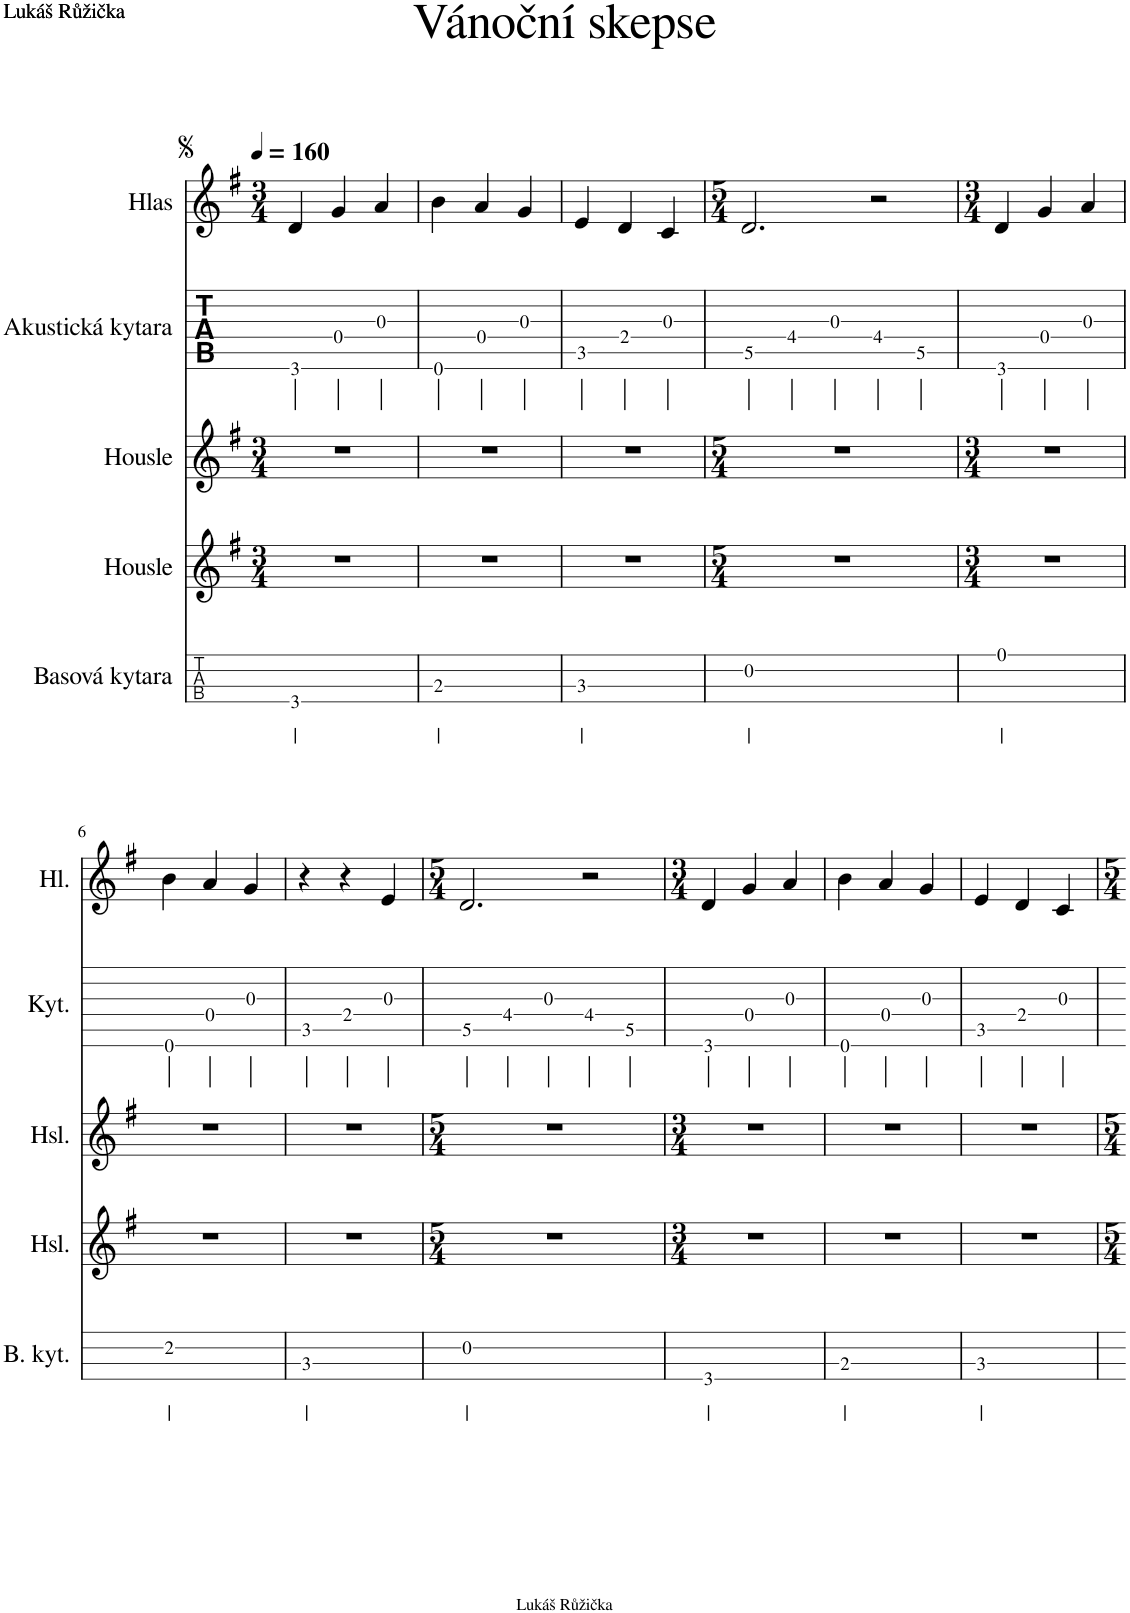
**kern	**kern	**kern	**kern	**kern
*part5	*part4	*part3	*part2	*part1
*staff5	*staff4	*staff3	*staff2	*staff1
*I"Basová kytara	*I"Housle	*I"Housle	*I"Akustická kytara	*I"Hlas
*I'B. kyt.	*I'Hsl.	*I'Hsl.	*I'Kyt.	*I'Hl.
*stria4	*	*	*stria6	*
*	*clefG2	*clefG2	*	*clefG2
*k[f#]	*k[f#]	*k[f#]	*k[f#]	*k[f#]
*M3/4	*M3/4	*M3/4	*M3/4	*M3/4
*MM160	*MM160	*MM160	*MM160	*MM160
=1	=1	=1	=1	=1
2GGG\	2.r	2.r	4GG\	4d/
.	.	.	4D\	4g/
4r	.	.	4G\	4a/
=2	=2	=2	=2	=2
2BBB\	2.r	2.r	4EE\	4b\
.	.	.	4D\	4a/
4r	.	.	4G\	4g/
=3	=3	=3	=3	=3
2CC\	2.r	2.r	4C\	4e/
.	.	.	4E\	4d/
4r	.	.	4G\	4c/
=4	=4	=4	=4	=4
*M5/4	*M5/4	*M5/4	*M5/4	*M5/4
2DD\	4%5r	4%5r	4D\	2.d/
.	.	.	4F#\	.
4r	.	.	4G\	.
4r	.	.	4F#\	2r
4r	.	.	4D\	.
=5	=5	=5	=5	=5
*M3/4	*M3/4	*M3/4	*M3/4	*M3/4
2GG\	2.r	2.r	4GG\	4d/
.	.	.	4D\	4g/
4r	.	.	4G\	4a/
!!LO:LB:g=z
=6	=6	=6	=6	=6
2EE\	2.r	2.r	4EE\	4b\
.	.	.	4D\	4a/
4r	.	.	4G\	4g/
=7	=7	=7	=7	=7
2CC\	2.r	2.r	4C\	4r
.	.	.	4E\	4r
4r	.	.	4G\	4e/
=8	=8	=8	=8	=8
*M5/4	*M5/4	*M5/4	*M5/4	*M5/4
2DD\	4%5r	4%5r	4D\	2.d/
.	.	.	4F#\	.
2r	.	.	4G\	.
.	.	.	4F#\	2r
4r	.	.	4D\	.
=9	=9	=9	=9	=9
*M3/4	*M3/4	*M3/4	*M3/4	*M3/4
2GGG\	2.r	2.r	4GG\	4d/
.	.	.	4D\	4g/
4r	.	.	4G\	4a/
=10	=10	=10	=10	=10
2BBB\	2.r	2.r	4EE\	4b\
.	.	.	4D\	4a/
4r	.	.	4G\	4g/
=11	=11	=11	=11	=11
2CC\	2.r	2.r	4C\	4e/
.	.	.	4E\	4d/
4r	.	.	4G\	4c/
=	=	=	=	=
*-	*-	*-	*-	*-
